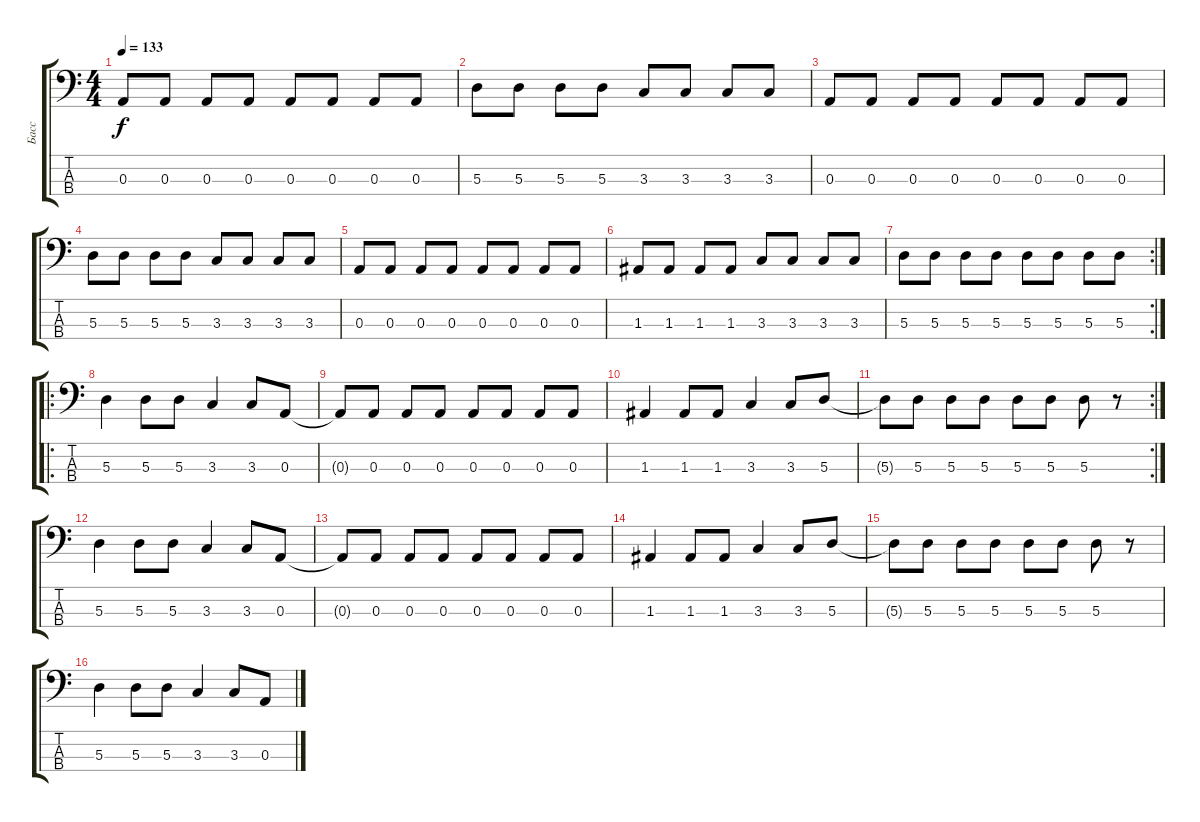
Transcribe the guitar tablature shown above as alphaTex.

\track ("Басс" "Басс") {instrument electricbassfinger}
\staff {score tabs}
\tuning (G2 D2 A1 E1) {hide}
\ts (4 4)
\tempo 133
\clef f4
\ks c
0.3.8{dy f} 0.3.8 0.3.8 0.3.8 0.3.8 0.3.8 0.3.8 0.3.8 |
5.3.8 5.3.8 5.3.8 5.3.8 3.3.8 3.3.8 3.3.8 3.3.8 |
0.3.8 0.3.8 0.3.8 0.3.8 0.3.8 0.3.8 0.3.8 0.3.8 |
5.3.8 5.3.8 5.3.8 5.3.8 3.3.8 3.3.8 3.3.8 3.3.8 |
0.3.8 0.3.8 0.3.8 0.3.8 0.3.8 0.3.8 0.3.8 0.3.8 |
1.3.8 1.3.8 1.3.8 1.3.8 3.3.8 3.3.8 3.3.8 3.3.8 |
\rc 2
5.3.8 5.3.8 5.3.8 5.3.8 5.3.8 5.3.8 5.3.8 5.3.8 |
\ro
5.3.4 5.3.8 5.3.8 3.3.4 3.3.8 0.3.8 |
0.3{t}.8 0.3.8 0.3.8 0.3.8 0.3.8 0.3.8 0.3.8 0.3.8 |
1.3.4 1.3.8 1.3.8 3.3.4 3.3.8 5.3.8 |
\rc 2
5.3{t}.8 5.3.8 5.3.8 5.3.8 5.3.8 5.3.8 5.3.8 r.8 |
5.3.4 5.3.8 5.3.8 3.3.4 3.3.8 0.3.8 |
0.3{t}.8 0.3.8 0.3.8 0.3.8 0.3.8 0.3.8 0.3.8 0.3.8 |
1.3.4 1.3.8 1.3.8 3.3.4 3.3.8 5.3.8 |
5.3{t}.8 5.3.8 5.3.8 5.3.8 5.3.8 5.3.8 5.3.8 r.8 |
5.3.4 5.3.8 5.3.8 3.3.4 3.3.8 0.3.8
